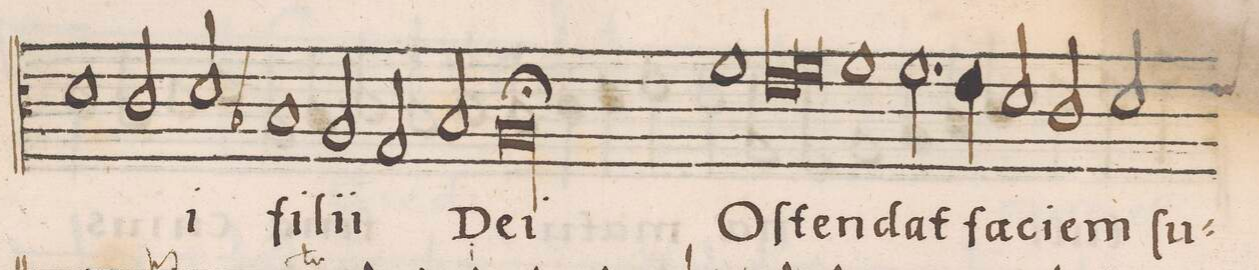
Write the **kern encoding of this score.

**kern	**text	**text
*I"CANTVS	*	*
*clefC3	*	*
*k[]	*	*
*met(C|)	*	*
*M2/1	*	*
1d	.	.
2c/	.	-tris
=56-	=56-	=56-
2d/	-i	.
1B-X	fi-	tu-
2A/	-li-	.
=57-	=57-	=57-
2G/	-i	.
2B-y/	De-	-i
0.A;	-i	.
=58-	=58-	=58-
=59-	=59-	=59-
1f	O-	.
*lig	*	*
1e	-ſten-	.
=60-	=60-	=60-
1f	.	.
*Xlig	*	*
1f	-dat	.
=61-	=61-	=61-
2.f\	fa-	.
4e\	.	.
2d/	-ci-	.
2c/	-em	.
=62-	=62-	=62-
*custos:e	*	*
2d/	ſu-	.
*-	*-	*-
